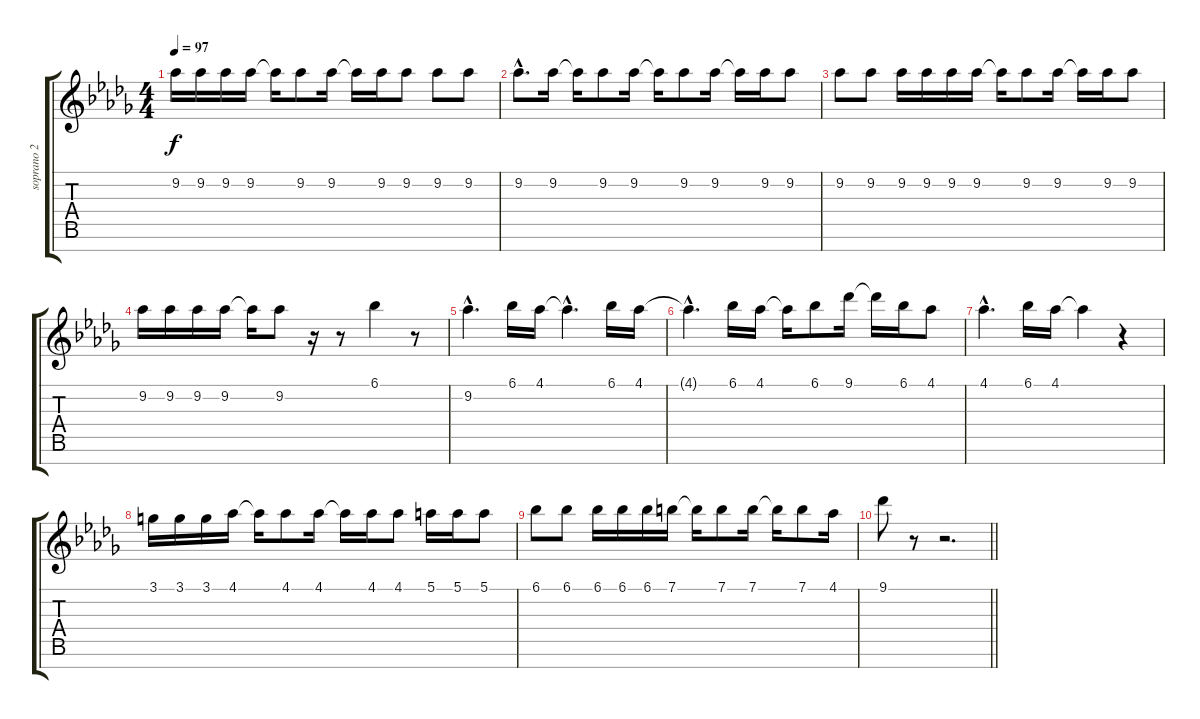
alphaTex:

\track ("soprano 2" "soprano 2") {instrument acousticguitarnylon}
\staff {score tabs}
\tuning (E4 B3 G3 D3 A2 E2 B1) {hide}
\ts (4 4)
\tempo 97
\clef g2
\ks db
9.2.16{dy f} 9.2.16 9.2.16 9.2.16 9.2{t}.16 9.2.8 9.2.16 9.2{t}.16 9.2.16 9.2.8 9.2.8 9.2.8 |
9.2{hac}.8{d} 9.2.16 9.2{t}.16 9.2.8 9.2.16 9.2{t}.16 9.2.8 9.2.16 9.2{t}.16 9.2.16 9.2.8 |
9.2.8 9.2.8 9.2.16 9.2.16 9.2.16 9.2.16 9.2{t}.16 9.2.8 9.2.16 9.2{t}.16 9.2.16 9.2.8 |
9.2.16 9.2.16 9.2.16 9.2.16 9.2{t}.16 9.2.8 r.16 r.8 6.1.4 r.8 |
9.2{hac}.4{d} 6.1.16 4.1.16 4.1{hac t}.4{d} 6.1.16 4.1.16 |
4.1{hac t}.4{d} 6.1.16 4.1.16 4.1{t}.16 6.1.8 9.1.16 9.1{t}.16 6.1.16 4.1.8 |
4.1{hac}.4{d} 6.1.16 4.1.16 4.1{t}.4 r.4 |
3.1.16 3.1.16 3.1.16 4.1.16 4.1{t}.16 4.1.8 4.1.16 4.1{t}.16 4.1.16 4.1.8 5.1.16 5.1.16 5.1.8 |
6.1.8 6.1.8 6.1.16 6.1.16 6.1.16 7.1.16 7.1{t}.16 7.1.8 7.1.16 7.1{t}.16 7.1.8 4.1.16 |
\barLineRight lightlight
9.1.8 r.8 r.2{d}
